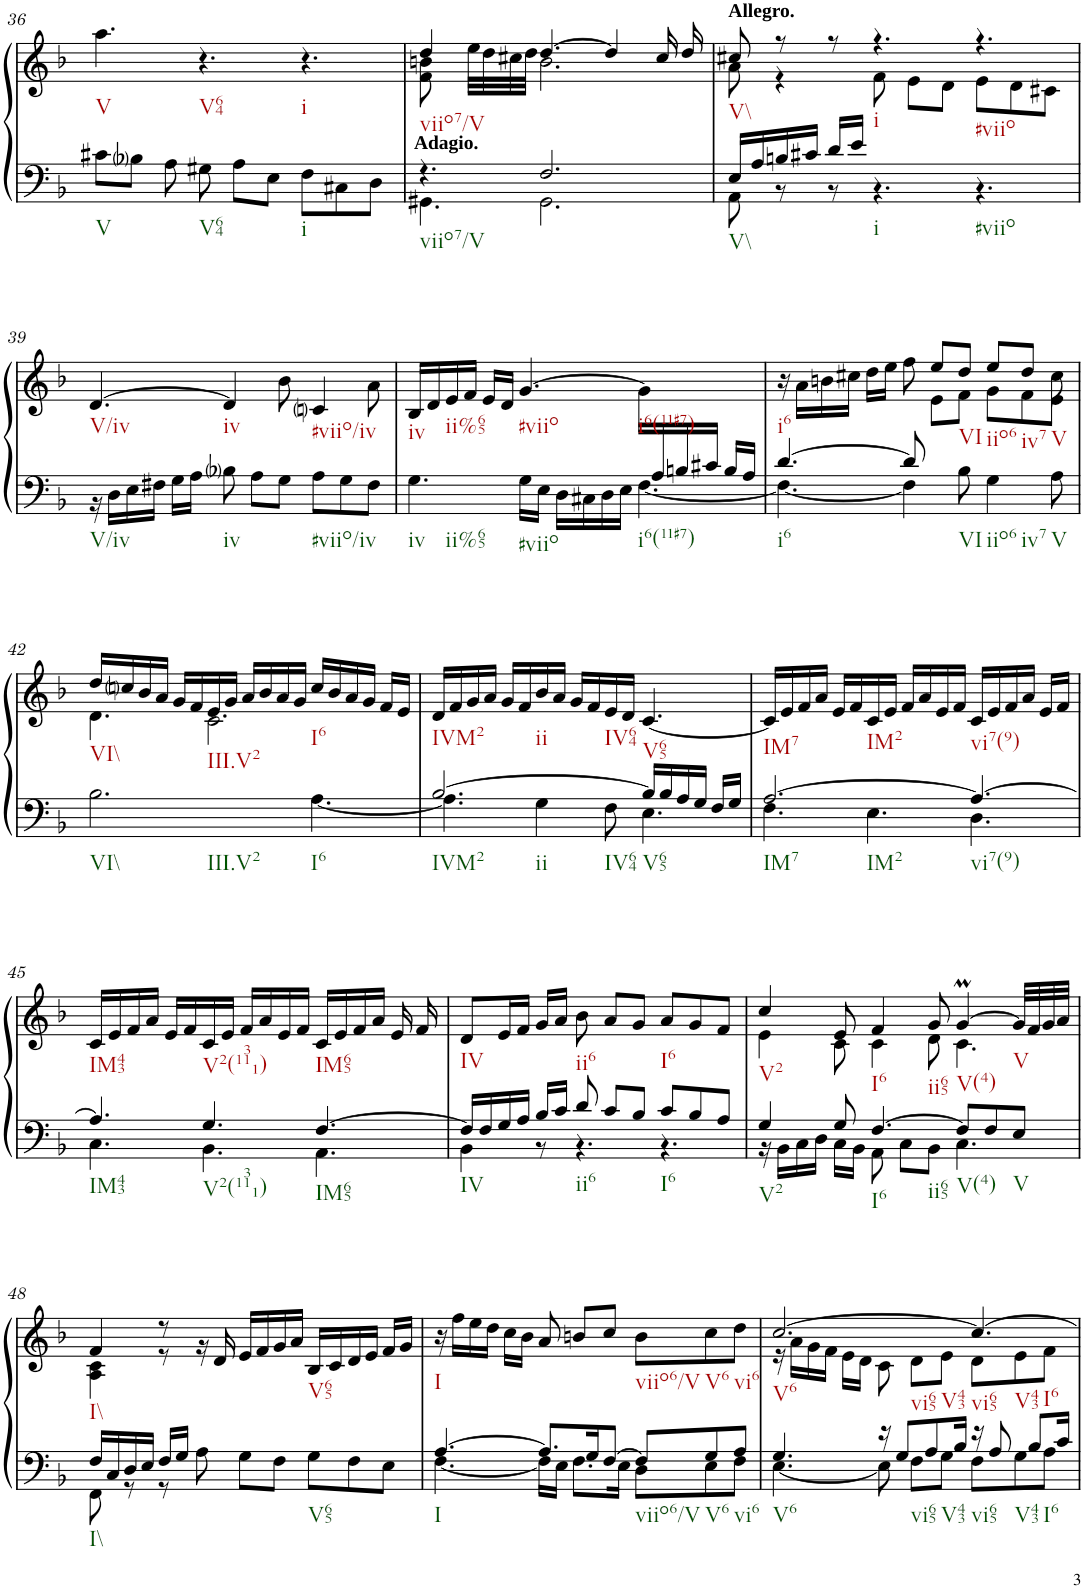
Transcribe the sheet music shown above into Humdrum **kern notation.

**kern	**kern
*part1	*part1
*staff2	*staff1
*I"Midi_2	*
!!LO:PB:g=z
*clefF4	*clefG2
*k[b-]	*k[b-]
*F:	*F:
*M9/8	*M9/8
=36	=36
*	*^
8c#X\L	4.aa\	1ryy
8B-i\J	.	.
8A\	.	.
8G#X\	4.r	.
8A\L	.	.
8E\J	.	.
8F\L	4.r	.
8C#X\	.	.
8D\J	.	8ryy
=37	=37	=37
*^	*	*
!	!	!LO:TX:b:B:t=Adagio.	!
4.r	4.GG#X\	4dd/	8f\ 8bn\
.	.	.	4ryy
.	.	32ee\LLL	.
.	.	32dd\	.
.	.	32cc#X\	.
.	.	32dd\JJJ	.
2.F/	2.GG#\	[4.dd/	2.b\
.	.	4dd/]	.
.	.	16cc#/	.
.	.	16dd/	.
=38	=38	=38	=38
!	!	!LO:TX:a:B:t=Allegro.	!
16E/LL	8AA\	8cc#X/	8a\
16A/	.	.	.
16Bn/	8r	8r	4r
16c#X/JJ	.	.	.
16d/LL	8r	8r	.
16e/JJ	.	.	.
2.ryy	4.r	4.r	8f\
.	.	.	8e\L
.	.	.	8d\J
.	4.r	4.r	8e\L
.	.	.	8d\
.	.	.	8c#X\J
!!LO:LB:g=z	!!
=39	=39	=39	=39
1ryy	16r	1ryy	[4.d/
.	16D\LL	.	.
.	16E\	.	.
.	16F#X\JJ	.	.
.	16G\LL	.	.
.	16A\JJ	.	.
.	8B-i\	.	4d/]
.	8A\L	.	.
.	8G\J	.	8b-\
.	8A\L	.	4cni/
.	8G\	.	.
8ryy	8F#\J	8ryy	8a\
*	*	*v	*v
=40	=40	=40
*	*^	*
16ryy	1ryy	4.G\	16B-/LL
.	.	.	16d/
.	.	.	16e/
.	.	.	16f/JJ
.	.	.	16e/LL
.	.	.	16d/JJ
.	.	16G\LL	[4.g/
.	.	16E\JJ	.
.	.	16D\LL	.
.	.	16C#X\	.
.	.	16D\	.
.	.	16E\JJ	.
.	.	[4.F\	16g\LL]
16A/	.	.	4ryy
16Bn/	.	.	.
16c#X/JJ	.	.	.
16B/LL	8ryy	.	.
16A/JJ	.	.	16ryy
*	*v	*v	*
=41	=41	=41
*	*	*^
[4.d/	4.F\_	16r	2ryy
.	.	16a\LL	.
.	.	16bn\	.
.	.	16cc#X\JJ	.
.	.	16dd\LL	.
.	.	16ee\JJ	.
8d/]	4F\]	8ff\	.
2ryy	.	8ee/L	8e\L
.	8B-\	8dd/J	8f\J
.	4G\	8ee/L	8g\L
.	.	8dd/J	8f\
8ryy	8A\	8cc#\	8e\J
*v	*v	*	*
!!LO:LB:g=z	!!
=42	=42	=42
2.B-\	16dd/LL	4.d\
.	16ccni/	.
.	16b-/	.
.	16a/JJ	.
.	16g/LL	.
.	16f/	.
.	16e/	2.c\
.	16g/JJ	.
.	16a/LL	.
.	16b-/	.
.	16a/	.
.	16g/JJ	.
[4.A\	16cc/LL	.
.	16b-/	.
.	16a/	.
.	16g/JJ	.
.	16f/LL	.
.	16e/JJ	.
=43	=43	=43
*^	*	*
[2.B-/	4.A\]	16d/LL	1ryy
.	.	16f/	.
.	.	16g/	.
.	.	16a/JJ	.
.	.	16g/LL	.
.	.	16f/	.
.	4G\	16b-/	.
.	.	16a/JJ	.
.	.	16g/LL	.
.	.	16f/	.
.	8F\	16e/	.
.	.	16d/JJ	.
16B-/LL]	4.E\	[4.c/	.
16B-/	.	.	.
16A/	.	.	.
16G/JJ	.	.	.
16F/LL	.	.	8ryy
16G/JJ	.	.	.
=44	=44	=44	=44
[2.A/	4.F\	16c/LL]	1ryy
.	.	16e/	.
.	.	16f/	.
.	.	16a/JJ	.
.	.	16e/LL	.
.	.	16f/	.
.	4.E\	16c/	.
.	.	16e/JJ	.
.	.	16f/LL	.
.	.	16a/	.
.	.	16e/	.
.	.	16f/JJ	.
4.A/_	4.D\	16c/LL	.
.	.	16e/	.
.	.	16f/	.
.	.	16a/JJ	.
.	.	16e/LL	8ryy
.	.	16f/JJ	.
!!LO:LB:g=z	!!
=45	=45	=45	=45
4.A/]	4.C\	16c/LL	1ryy
.	.	16e/	.
.	.	16f/	.
.	.	16a/JJ	.
.	.	16e/LL	.
.	.	16f/	.
4.G/	4.BB-\	16c/	.
.	.	16e/JJ	.
.	.	16f/LL	.
.	.	16a/	.
.	.	16e/	.
.	.	16f/JJ	.
[4.F/	4.AA\	16c/LL	.
.	.	16e/	.
.	.	16f/	.
.	.	16a/JJ	.
.	.	16e/	8ryy
.	.	16f/	.
=46	=46	=46	=46
16F/LL]	4BB-\	8d/L	1ryy
16F/	.	.	.
16G/	.	16e/L	.
16A/JJ	.	16f/JJ	.
16B-/LL	8r	16g/LL	.
16c/JJ	.	16a/JJ	.
8d/	4.r	8b-\	.
8c/L	.	8a/L	.
8B-/J	.	8g/J	.
8c/L	4.r	8a/L	.
8B-/	.	8g/	.
8A/J	.	8f/J	8ryy
=47	=47	=47	=47
4G/	16r	4cc/	4e\
.	16BB-\LL	.	.
.	16C\	.	.
.	16D\JJ	.	.
8G/	16C\LL	8e/	8c\
.	16BB-\JJ	.	.
[4.F/	8AA\	4f/	4c\
.	8C\L	.	.
.	8BB-\J	8g/	8d\
8F/L]	4.C\	[4gM/	4.c\
8F/	.	.	.
8E/J	.	32g/LLL]	.
.	.	32f/	.
.	.	32g/	.
.	.	32a/JJJ	.
!!LO:LB:g=z	!!
=48	=48	=48	=48
16F/LL	8FF\	4f/	4A\ 4c\
16C/	.	.	.
16D/	8r	.	.
16E/JJ	.	.	.
16F/LL	8r	8r	8r
16G/JJ	.	.	.
4.ryy	8A\	4.ryy	16r
.	.	.	16d/
.	8G\L	.	16e/LL
.	.	.	16f/
.	8F\J	.	16g/
.	.	.	16a/JJ
4.ryy	8G\L	4.ryy	16B-/LL
.	.	.	16c/
.	8F\	.	16d/
.	.	.	16e/JJ
.	8E\J	.	16f/LL
.	.	.	16g/JJ
=49	=49	=49	=49
[4.A/	[4.F\	16r	1ryy
.	.	16ff\LL	.
.	.	16ee\	.
.	.	16dd\JJ	.
.	.	16cc\LL	.
.	.	16b-\JJ	.
8.A/L]	16F\LL]	8a/	.
.	16E\JJ	.	.
.	8.F\L	8bn/L	.
16G/K	.	.	.
[8F/J	.	8cc/J	.
.	16E\Jk	.	.
8F/L]	8D\L	8b\L	.
8G/	8E\	8cc\	.
8A/J	8F\J	8dd\J	8ryy
=50	=50	=50	=50
4.G/	[4.E\	[2.cc/	16r
.	.	.	16a\LL
.	.	.	16g\
.	.	.	16f\JJ
.	.	.	16e\LL
.	.	.	16d\JJ
16r	8E\]	.	8c\
8G/L	.	.	.
.	8F\L	.	8d\L
8A/	.	.	.
.	8G\J	.	8e\J
16B-/Jk	.	.	.
16r	8F\L	4.cc/_	8d\L
8A/	.	.	.
.	8G\	.	8e\
8B-/L	.	.	.
.	8A\J	.	8f\J
16c/Jk	.	.	.
*v	*v	*	*
*	*v	*v
=	=
*-	*-
